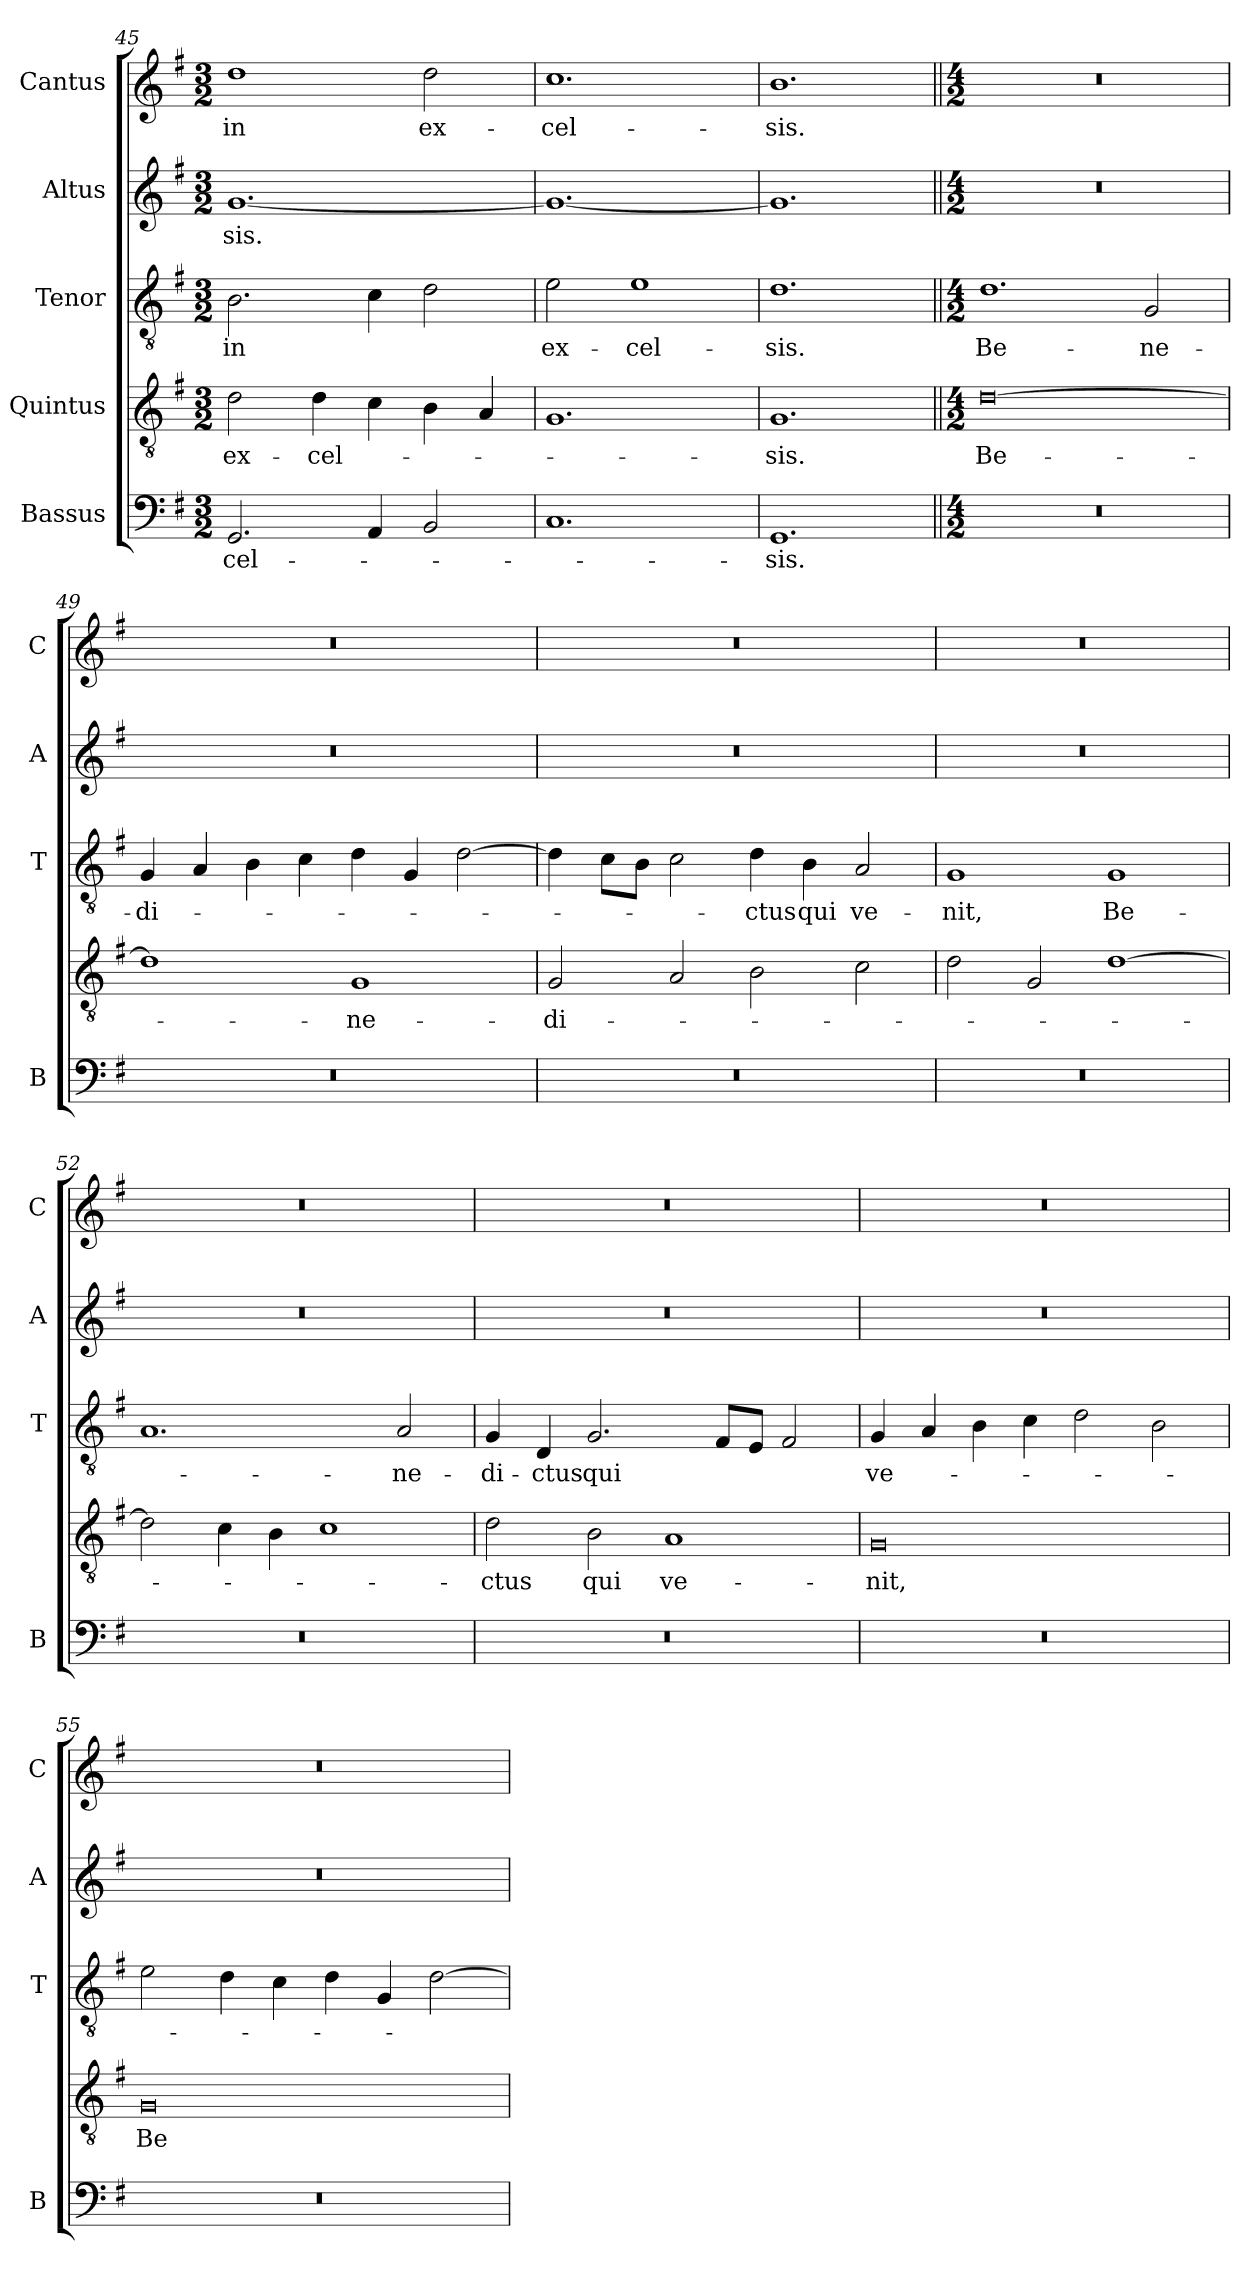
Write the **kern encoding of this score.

**kern	**text	**kern	**text	**kern	**text	**kern	**text	**kern	**text
*part5	*part5	*part4	*part4	*part3	*part3	*part2	*part2	*part1	*part1
*staff5	*staff5	*staff4	*staff4	*staff3	*staff3	*staff2	*staff2	*staff1	*staff1
*I"Bassus	*	*I"Quintus	*	*I"Tenor	*	*I"Altus	*	*I"Cantus	*
*I'B	*	*	*	*I'T	*	*I'A	*	*I'C	*
*clefF4	*	*clefGv2	*	*clefGv2	*	*clefG2	*	*clefG2	*
*k[f#]	*	*k[f#]	*	*k[f#]	*	*k[f#]	*	*k[f#]	*
*G:	*	*G:	*	*G:	*	*G:	*	*G:	*
*M3/2	*	*M3/2	*	*M3/2	*	*M3/2	*	*M3/2	*
=45	=45	=45	=45	=45	=45	=45	=45	=45	=45
!	!LO:LY:b	!	!LO:LY:b	!	!LO:LY:b	!	!LO:LY:b	!	!LO:LY:b
2.GG/	-cel-	2d\	ex-	2.B\	in	[1.g	-sis.	1dd	in
!	!	!	!LO:LY:b	!	!	!	!	!	!
.	.	4d\	-cel-	.	.	.	.	.	.
4AA/	.	4c\	.	4c\	.	.	.	.	.
!	!	!	!	!	!	!	!	!	!LO:LY:b
2BB/	.	4B\	.	2d\	.	.	.	2dd\	ex-
.	.	4A/	.	.	.	.	.	.	.
=46	=46	=46	=46	=46	=46	=46	=46	=46	=46
!	!	!	!	!	!LO:LY:b	!	!	!	!LO:LY:b
1.C	.	1.G	.	2e\	ex-	1.g_	.	1.cc	-cel-
!	!	!	!	!	!LO:LY:b	!	!	!	!
.	.	.	.	1e	-cel-	.	.	.	.
=47	=47	=47	=47	=47	=47	=47	=47	=47	=47
!	!LO:LY:b	!	!LO:LY:b	!	!LO:LY:b	!	!	!	!LO:LY:b
1.GG	-sis.	1.G	-sis.	1.d	-sis.	1.g]	.	1.b	-sis.
!!LO:PB:g=z
=48||	=48||	=48||	=48||	=48||	=48||	=48||	=48||	=48||	=48||
*M4/2	*	*M4/2	*	*M4/2	*	*M4/2	*	*M4/2	*
!	!	!	!LO:LY:b	!	!LO:LY:b	!	!	!	!
0r	.	[0d	Be-	1.d	Be-	0r	.	0r	.
!	!	!	!	!	!LO:LY:b	!	!	!	!
.	.	.	.	2G/	-ne-	.	.	.	.
=49	=49	=49	=49	=49	=49	=49	=49	=49	=49
!	!	!	!	!	!LO:LY:b	!	!	!	!
0r	.	1d]	.	4G/	-di-	0r	.	0r	.
.	.	.	.	4A/	.	.	.	.	.
.	.	.	.	4B\	.	.	.	.	.
.	.	.	.	4c\	.	.	.	.	.
!	!	!	!LO:LY:b	!	!	!	!	!	!
.	.	1G	-ne-	4d\	.	.	.	.	.
.	.	.	.	4G/	.	.	.	.	.
.	.	.	.	[2d\	.	.	.	.	.
=50	=50	=50	=50	=50	=50	=50	=50	=50	=50
!	!	!	!LO:LY:b	!	!	!	!	!	!
0r	.	2G/	-di-	4d\]	.	0r	.	0r	.
.	.	.	.	8c\L	.	.	.	.	.
.	.	.	.	8B\J	.	.	.	.	.
.	.	2A/	.	2c\	.	.	.	.	.
!	!	!	!	!	!LO:LY:b	!	!	!	!
.	.	2B\	.	4d\	-ctus	.	.	.	.
!	!	!	!	!	!LO:LY:b	!	!	!	!
.	.	.	.	4B\	qui	.	.	.	.
!	!	!	!	!	!LO:LY:b	!	!	!	!
.	.	2c\	.	2A/	ve-	.	.	.	.
=51	=51	=51	=51	=51	=51	=51	=51	=51	=51
!	!	!	!	!	!LO:LY:b	!	!	!	!
0r	.	2d\	.	1G	-nit,	0r	.	0r	.
.	.	2G/	.	.	.	.	.	.	.
!	!	!	!	!	!LO:LY:b	!	!	!	!
.	.	[1d	.	1G	Be-	.	.	.	.
=52	=52	=52	=52	=52	=52	=52	=52	=52	=52
0r	.	2d\]	.	1.A	.	0r	.	0r	.
.	.	4c\	.	.	.	.	.	.	.
.	.	4B\	.	.	.	.	.	.	.
.	.	1c	.	.	.	.	.	.	.
!	!	!	!	!	!LO:LY:b	!	!	!	!
.	.	.	.	2A/	-ne-	.	.	.	.
!!LO:LB:g=z
=53	=53	=53	=53	=53	=53	=53	=53	=53	=53
!	!	!	!LO:LY:b	!	!LO:LY:b	!	!	!	!
0r	.	2d\	-ctus	4G/	-di-	0r	.	0r	.
!	!	!	!	!	!LO:LY:b	!	!	!	!
.	.	.	.	4D/	-ctus	.	.	.	.
!	!	!	!LO:LY:b	!	!LO:LY:b	!	!	!	!
.	.	2B\	qui	2.G/	qui	.	.	.	.
!	!	!	!LO:LY:b	!	!	!	!	!	!
.	.	1A	ve-	.	.	.	.	.	.
.	.	.	.	8F#/L	.	.	.	.	.
.	.	.	.	8E/J	.	.	.	.	.
.	.	.	.	2F#/	.	.	.	.	.
=54	=54	=54	=54	=54	=54	=54	=54	=54	=54
!	!	!	!LO:LY:b	!	!LO:LY:b	!	!	!	!
0r	.	0G	-nit,	4G/	ve-	0r	.	0r	.
.	.	.	.	4A/	.	.	.	.	.
.	.	.	.	4B\	.	.	.	.	.
.	.	.	.	4c\	.	.	.	.	.
.	.	.	.	2d\	.	.	.	.	.
.	.	.	.	2B\	.	.	.	.	.
=55	=55	=55	=55	=55	=55	=55	=55	=55	=55
!	!	!	!LO:LY:b	!	!	!	!	!	!
0r	.	0G	Be-	2e\	.	0r	.	0r	.
.	.	.	.	4d\	.	.	.	.	.
.	.	.	.	4c\	.	.	.	.	.
.	.	.	.	4d\	.	.	.	.	.
.	.	.	.	4G/	.	.	.	.	.
.	.	.	.	[2d\	.	.	.	.	.
=	=	=	=	=	=	=	=	=	=
*-	*-	*-	*-	*-	*-	*-	*-	*-	*-
